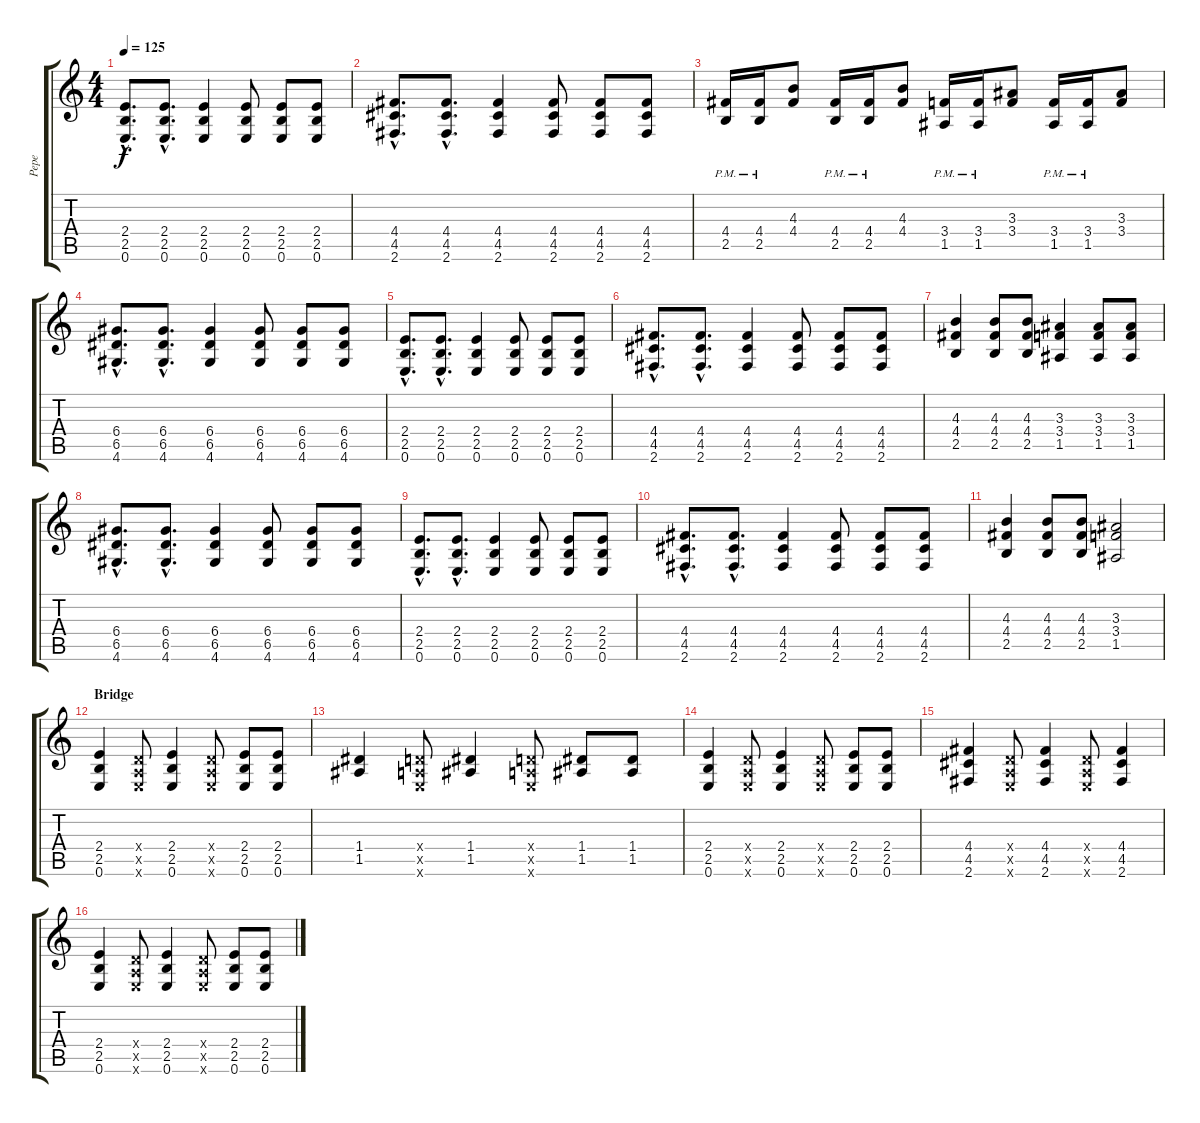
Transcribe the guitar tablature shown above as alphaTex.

\track ("Pepe" "Pepe") {instrument distortionguitar}
\staff {score tabs}
\tuning (E4 B3 G3 D3 A2 E2) {hide}
\ts (4 4)
\tempo 125
\clef g2
\ks c
(2.4{hac} 2.5{hac} 0.6{hac}).8{d dy f} (2.4{hac} 2.5{hac} 0.6{hac}).8{d} (2.4 2.5 0.6).4 (2.4 2.5 0.6).8 (2.4 2.5 0.6).8 (2.4 2.5 0.6).8 |
(4.4{hac} 4.5{hac} 2.6{hac}).8{d} (4.4{hac} 4.5{hac} 2.6{hac}).8{d} (4.4 4.5 2.6).4 (4.4 4.5 2.6).8 (4.4 4.5 2.6).8 (4.4 4.5 2.6).8 |
(4.4{pm} 2.5{pm}).16 (4.4{pm} 2.5{pm}).16 (4.3 4.4).8 (4.4{pm} 2.5{pm}).16 (4.4{pm} 2.5).16 (4.3 4.4).8 (3.4{pm} 1.5{pm}).16 (3.4{pm} 1.5{pm}).16 (3.3 3.4).8 (3.4{pm} 1.5{pm}).16 (3.4{pm} 1.5{pm}).16 (3.3 3.4).8 |
(6.4{hac} 6.5{hac} 4.6{hac}).8{d} (6.4{hac} 6.5{hac} 4.6{hac}).8{d} (6.4 6.5 4.6).4 (6.4 6.5 4.6).8 (6.4 6.5 4.6).8 (6.4 6.5 4.6).8 |
(2.4{hac} 2.5{hac} 0.6{hac}).8{d} (2.4{hac} 2.5{hac} 0.6{hac}).8{d} (2.4 2.5 0.6).4 (2.4 2.5 0.6).8 (2.4 2.5 0.6).8 (2.4 2.5 0.6).8 |
(4.4{hac} 4.5{hac} 2.6{hac}).8{d} (4.4{hac} 4.5{hac} 2.6{hac}).8{d} (4.4 4.5 2.6).4 (4.4 4.5 2.6).8 (4.4 4.5 2.6).8 (4.4 4.5 2.6).8 |
(4.3 4.4 2.5).4 (4.3 4.4 2.5).8 (4.3 4.4 2.5).8 (3.3 3.4 1.5).4 (3.3 3.4 1.5).8 (3.3 3.4 1.5).8 |
(6.4{hac} 6.5{hac} 4.6{hac}).8{d} (6.4{hac} 6.5{hac} 4.6{hac}).8{d} (6.4 6.5 4.6).4 (6.4 6.5 4.6).8 (6.4 6.5 4.6).8 (6.4 6.5 4.6).8 |
(2.4{hac} 2.5{hac} 0.6{hac}).8{d} (2.4{hac} 2.5{hac} 0.6{hac}).8{d} (2.4 2.5 0.6).4 (2.4 2.5 0.6).8 (2.4 2.5 0.6).8 (2.4 2.5 0.6).8 |
(4.4{hac} 4.5{hac} 2.6{hac}).8{d} (4.4{hac} 4.5{hac} 2.6{hac}).8{d} (4.4 4.5 2.6).4 (4.4 4.5 2.6).8 (4.4 4.5 2.6).8 (4.4 4.5 2.6).8 |
(4.3 4.4 2.5).4 (4.3 4.4 2.5).8 (4.3 4.4 2.5).8 (3.3 3.4 1.5).2 |
\section ("" "Bridge")
(2.4 2.5 0.6).4 (0.4{x} 0.5{x} 0.6{x}).8 (2.4 2.5 0.6).4 (0.4{x} 0.5{x} 0.6{x}).8 (2.4 2.5 0.6).8 (2.4 2.5 0.6).8 |
(1.4 1.5).4 (0.4{x} 0.5{x} 0.6{x}).8 (1.4 1.5).4 (0.4{x} 0.5{x} 0.6{x}).8 (1.4 1.5).8 (1.4 1.5).8 |
(2.4 2.5 0.6).4 (0.4{x} 0.5{x} 0.6{x}).8 (2.4 2.5 0.6).4 (0.4{x} 0.5{x} 0.6{x}).8 (2.4 2.5 0.6).8 (2.4 2.5 0.6).8 |
(4.4 4.5 2.6).4 (0.4{x} 0.5{x} 0.6{x}).8 (4.4 4.5 2.6).4 (0.4{x} 0.5{x} 0.6{x}).8 (4.4 4.5 2.6).4 |
(2.4 2.5 0.6).4 (0.4{x} 0.5{x} 0.6{x}).8 (2.4 2.5 0.6).4 (0.4{x} 0.5{x} 0.6{x}).8 (2.4 2.5 0.6).8 (2.4 2.5 0.6).8
